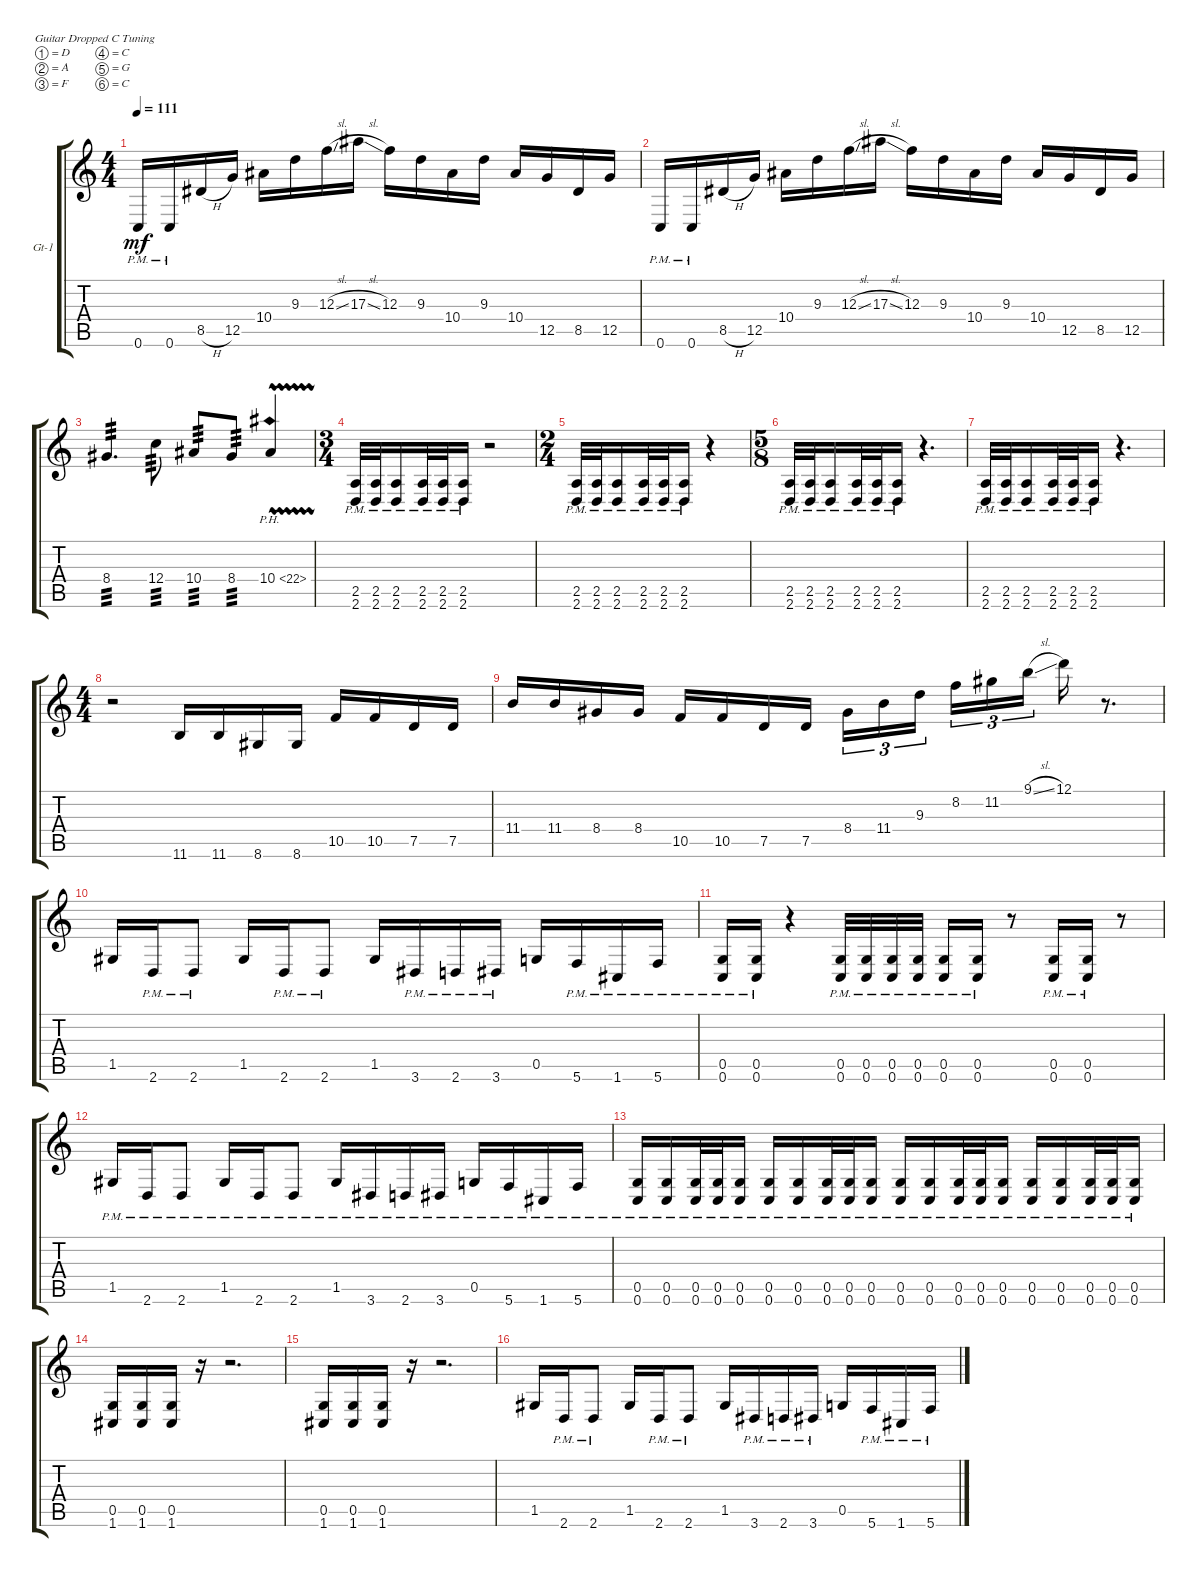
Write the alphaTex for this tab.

\defaultSystemsLayout 4
\bracketExtendMode groupsimilarinstruments
\firstSystemTrackNameOrientation horizontal
\otherSystemsTrackNameOrientation horizontal
\track ("Guitar 1" "Gt-1") {instrument overdrivenguitar}
\staff {score tabs}
\tuning (D4 A3 F3 C3 G2 C2)
\ts (4 4)
\tempo 111
\clef g2
\ks c
0.6{pm}.16{dy mf} 0.6{pm}.16 8.5{h}.16 12.5.16 10.4.16 9.3.16 12.3{sl}.16 17.3{sl}.16 12.3.16 9.3.16 10.4.16 9.3.16 10.4.16 12.5.16 8.5.16 12.5.16 |
0.6{pm}.16 0.6{pm}.16 8.5{h}.16 12.5.16 10.4.16 9.3.16 12.3{sl}.16 17.3{sl}.16 12.3.16 9.3.16 10.4.16 9.3.16 10.4.16 12.5.16 8.5.16 12.5.16 |
8.4.4{d tp 3} 12.4.8{tp 3} 10.4.8{tp 3} 8.4.8{tp 3} 10.4{ph 12 vw}.4 |
\ts (3 4)
(2.6{pm} 2.5{pm}).32 (2.5{pm} 2.6{pm}).32 (2.6{pm} 2.5{pm}).16 (2.6{pm} 2.5{pm}).32 (2.6{pm} 2.5{pm}).32 (2.6{pm} 2.5{pm}).16 r.2 |
\ts (2 4)
(2.6{pm} 2.5{pm}).32 (2.6{pm} 2.5).32 (2.6{pm} 2.5).16 (2.6{pm} 2.5).32 (2.6{pm} 2.5).32 (2.6{pm} 2.5).16 r.4 |
\ts (5 8)
(2.6{pm} 2.5{pm}).32 (2.6{pm} 2.5).32 (2.6{pm} 2.5).16 (2.6{pm} 2.5).32 (2.6{pm} 2.5).32 (2.6{pm} 2.5).16 r.4{d} |
(2.6{pm} 2.5{pm}).32 (2.6{pm} 2.5).32 (2.6{pm} 2.5).16 (2.6{pm} 2.5).32 (2.6{pm} 2.5).32 (2.6{pm} 2.5).16 r.4{d} |
\ts (4 4)
r.2 11.6.16 11.6.16 8.6.16 8.6.16 10.5.16 10.5.16 7.5.16 7.5.16 |
11.4.16 11.4.16 8.4.16 8.4.16 10.5.16 10.5.16 7.5.16 7.5.16 8.4.16{tu (3 2)} 11.4.16{tu (3 2)} 9.3.16{tu (3 2)} 8.2.16{tu (3 2)} 11.2.16{tu (3 2)} 9.1{sl}.16{tu (3 2)} 12.1.16 r.8{d} |
1.5.16 2.6{pm}.16 2.6{pm}.8 1.5.16 2.6{pm}.16 2.6{pm}.8 1.5.16 3.6{pm}.16 2.6{pm}.16 3.6{pm}.16 0.5.16 5.6{pm}.16 1.6{pm}.16 5.6{pm}.16 |
(0.6{pm} 0.5{pm}).16 (0.6{pm} 0.5{pm}).16 r.4 (0.6{pm} 0.5{pm}).32 (0.6{pm} 0.5{pm}).32 (0.6{pm} 0.5{pm}).32 (0.6{pm} 0.5{pm}).32 (0.6{pm} 0.5{pm}).16 (0.6{pm} 0.5{pm}).16 r.8 (0.6{pm} 0.5{pm}).16 (0.6{pm} 0.5{pm}).16 r.8 |
1.5{pm}.16 2.6{pm}.16 2.6{pm}.8 1.5{pm}.16 2.6{pm}.16 2.6{pm}.8 1.5{pm}.16 3.6{pm}.16 2.6{pm}.16 3.6{pm}.16 0.5{pm}.16 5.6{pm}.16 1.6{pm}.16 5.6{pm}.16 |
(0.6{pm} 0.5{pm}).16 (0.6{pm} 0.5{pm}).16 (0.6{pm} 0.5).32 (0.6{pm} 0.5).32 (0.6{pm} 0.5).16 (0.6{pm} 0.5).16 (0.6{pm} 0.5).16 (0.6{pm} 0.5{pm}).32 (0.6{pm} 0.5{pm}).32 (0.6{pm} 0.5{pm}).16 (0.6{pm} 0.5{pm}).16 (0.6{pm} 0.5{pm}).16 (0.6{pm} 0.5).32 (0.6{pm} 0.5).32 (0.6{pm} 0.5).16 (0.6{pm} 0.5).16 (0.6{pm} 0.5).16 (0.6{pm} 0.5{pm}).32 (0.6{pm} 0.5{pm}).32 (0.6{pm} 0.5{pm}).16 |
(0.5 1.6).16 (1.6 0.5).16 (1.6 0.5).16 r.16 r.2{d} |
(0.5 1.6).16 (1.6 0.5).16 (1.6 0.5).16 r.16 r.2{d} |
1.5.16 2.6{pm}.16 2.6{pm}.8 1.5.16 2.6{pm}.16 2.6{pm}.8 1.5.16 3.6{pm}.16 2.6{pm}.16 3.6{pm}.16 0.5.16 5.6{pm}.16 1.6{pm}.16 5.6{pm}.16
